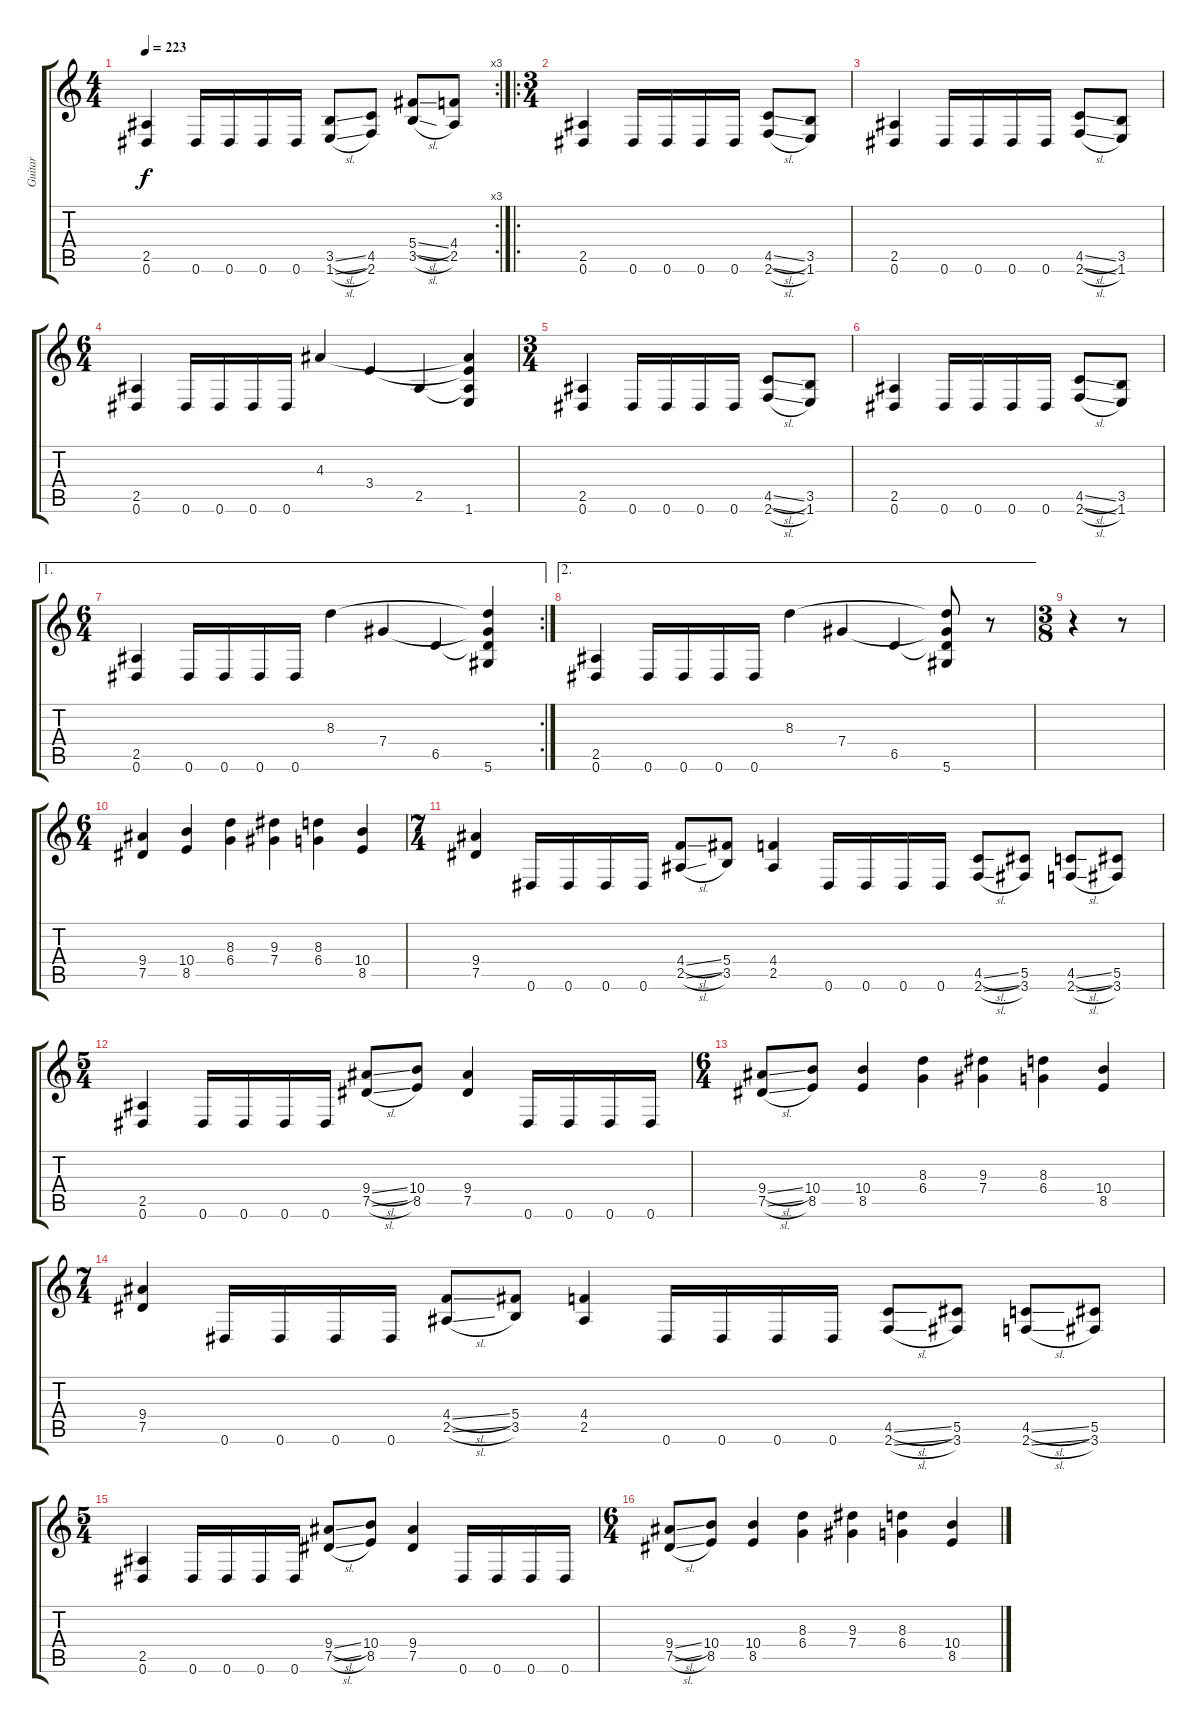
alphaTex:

\track ("Guitar" "Guitar") {instrument overdrivenguitar}
\staff {score tabs}
\tuning (Eb4 Bb3 Gb3 Db3 Ab2 Eb2) {hide}
\rc 3
\ts (4 4)
\tempo 223
\clef g2
\ks c
(2.5 0.6).4{dy f} 0.6.16 0.6.16 0.6.16 0.6.16 (3.5{sl} 1.6{sl}).8 (4.5 2.6).8 (5.4{sl} 3.5{sl}).8 (4.4 2.5).8 |
\ro
\ts (3 4)
(2.5 0.6).4 0.6.16 0.6.16 0.6.16 0.6.16 (4.5{sl} 2.6{sl}).8 (3.5 1.6).8 |
(2.5 0.6).4 0.6.16 0.6.16 0.6.16 0.6.16 (4.5{sl} 2.6{sl}).8 (3.5 1.6).8 |
\ts (6 4)
(2.5 0.6).4 0.6.16 0.6.16 0.6.16 0.6.16 4.3.4 3.4.4 2.5.4 (4.3{t} 3.4{t} 2.5{t} 1.6).4 |
\ts (3 4)
(2.5 0.6).4 0.6.16 0.6.16 0.6.16 0.6.16 (4.5{sl} 2.6{sl}).8 (3.5 1.6).8 |
(2.5 0.6).4 0.6.16 0.6.16 0.6.16 0.6.16 (4.5{sl} 2.6{sl}).8 (3.5 1.6).8 |
\ae 1
\rc 2
\ts (6 4)
(2.5 0.6).4 0.6.16 0.6.16 0.6.16 0.6.16 8.3.4 7.4.4 6.5.4 (8.3{t} 7.4{t} 6.5{t} 5.6).4 |
\ae 2
(2.5 0.6).4 0.6.16 0.6.16 0.6.16 0.6.16 8.3.4 7.4.4 6.5.4 (8.3{t} 7.4{t} 6.5{t} 5.6).8 r.8 |
\ts (3 8)
r.4 r.8 |
\ts (6 4)
(9.4 7.5).4 (10.4 8.5).4 (8.3 6.4).4 (9.3 7.4).4 (8.3 6.4).4 (10.4 8.5).4 |
\ts (7 4)
(9.4 7.5).4 0.6.16 0.6.16 0.6.16 0.6.16 (4.4{sl} 2.5{sl}).8 (5.4 3.5).8 (4.4 2.5).4 0.6.16 0.6.16 0.6.16 0.6.16 (4.5{sl} 2.6{sl}).8 (5.5 3.6).8 (4.5{sl} 2.6{sl}).8 (5.5 3.6).8 |
\ts (5 4)
(2.5 0.6).4 0.6.16 0.6.16 0.6.16 0.6.16 (9.4{sl} 7.5{sl}).8 (10.4 8.5).8 (9.4 7.5).4 0.6.16 0.6.16 0.6.16 0.6.16 |
\ts (6 4)
(9.4{sl} 7.5{sl}).8 (10.4 8.5).8 (10.4 8.5).4 (8.3 6.4).4 (9.3 7.4).4 (8.3 6.4).4 (10.4 8.5).4 |
\ts (7 4)
(9.4 7.5).4 0.6.16 0.6.16 0.6.16 0.6.16 (4.4{sl} 2.5{sl}).8 (5.4 3.5).8 (4.4 2.5).4 0.6.16 0.6.16 0.6.16 0.6.16 (4.5{sl} 2.6{sl}).8 (5.5 3.6).8 (4.5{sl} 2.6{sl}).8 (5.5 3.6).8 |
\ts (5 4)
(2.5 0.6).4 0.6.16 0.6.16 0.6.16 0.6.16 (9.4{sl} 7.5{sl}).8 (10.4 8.5).8 (9.4 7.5).4 0.6.16 0.6.16 0.6.16 0.6.16 |
\ts (6 4)
(9.4{sl} 7.5{sl}).8 (10.4 8.5).8 (10.4 8.5).4 (8.3 6.4).4 (9.3 7.4).4 (8.3 6.4).4 (10.4 8.5).4
